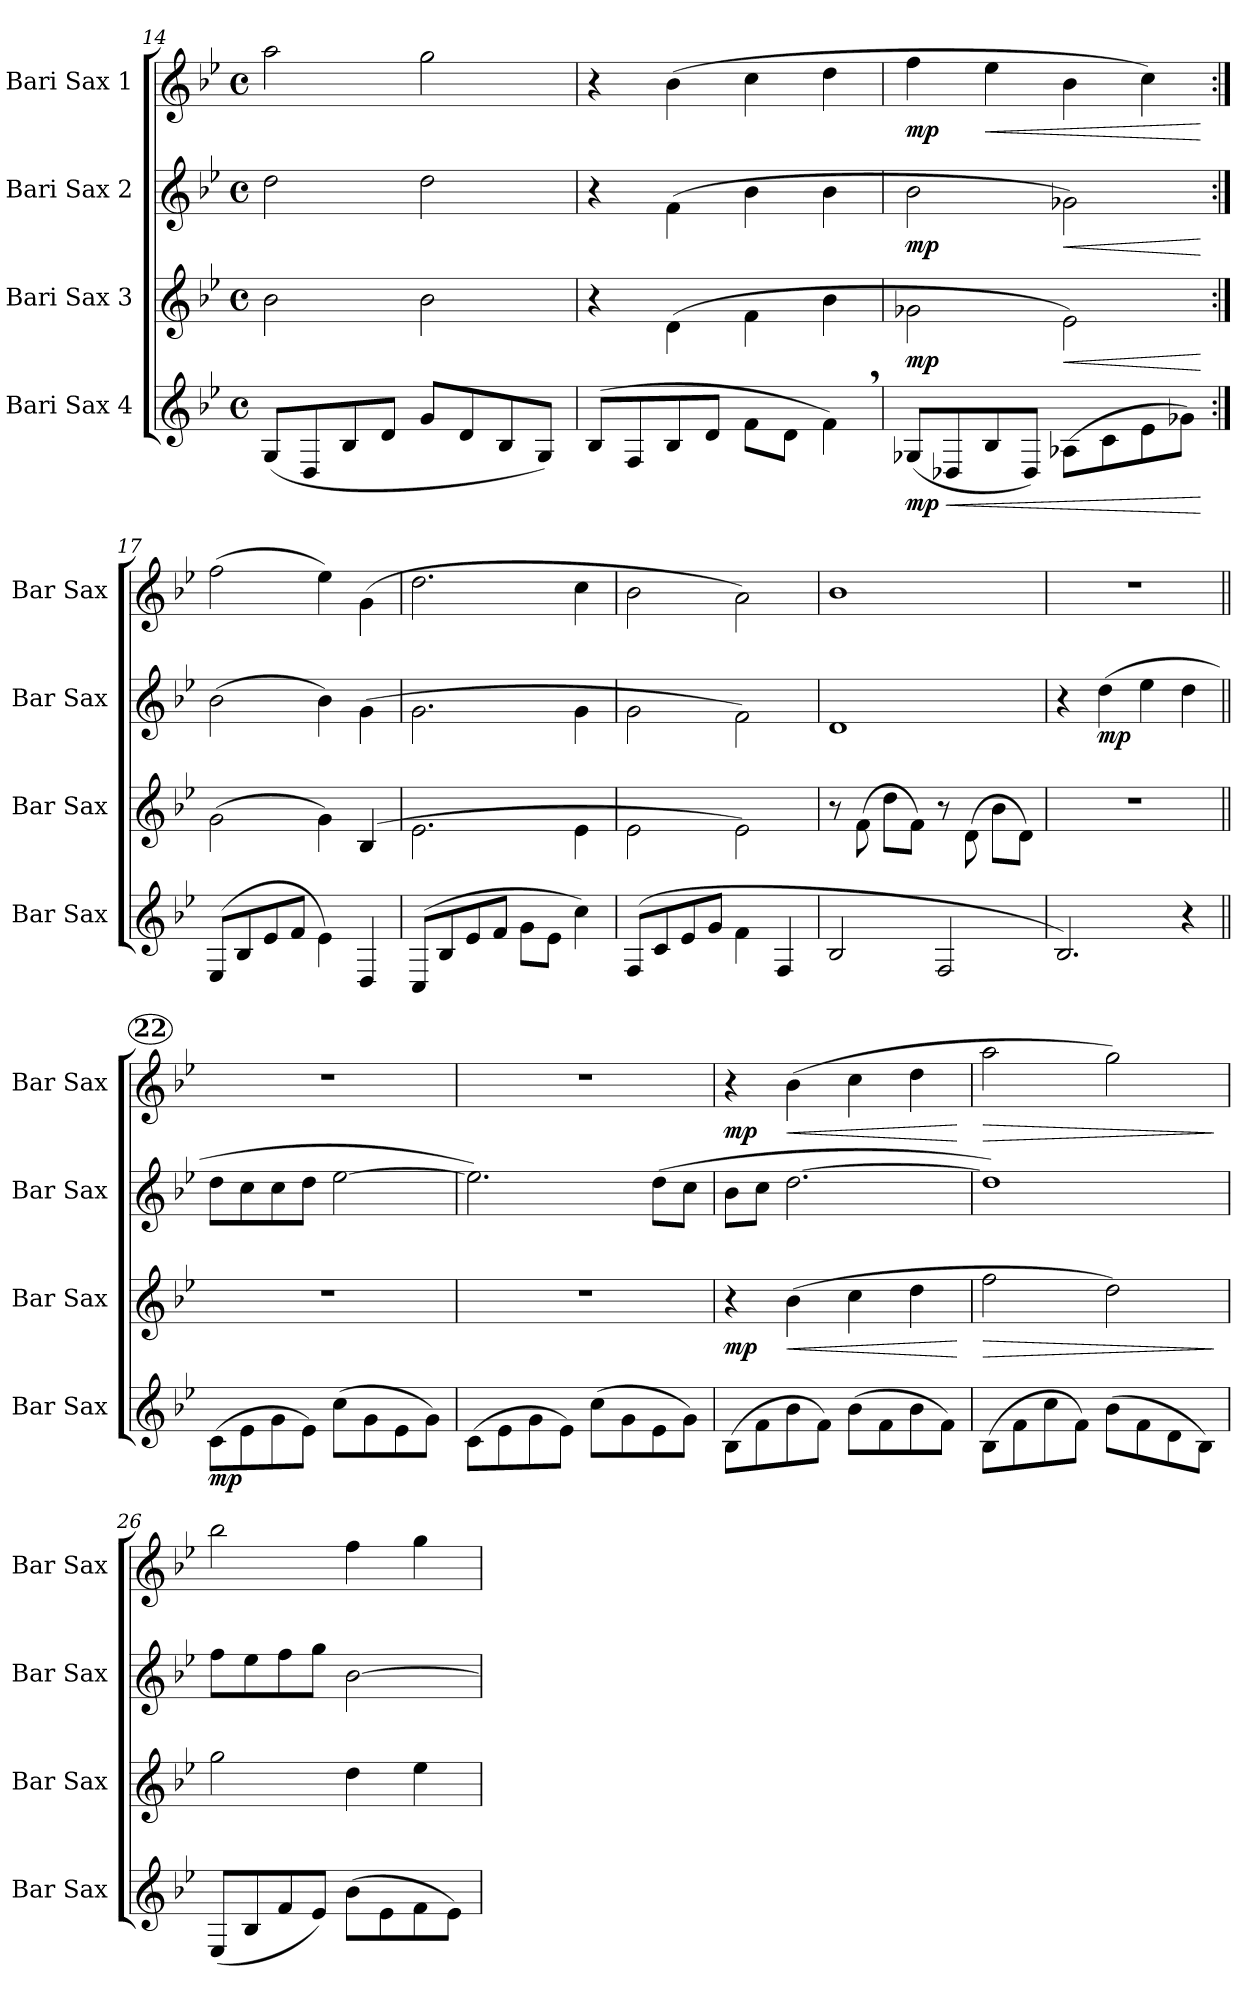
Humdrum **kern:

**kern	**dynam	**kern	**dynam	**kern	**dynam	**kern	**dynam
*part4	*part4	*part3	*part3	*part2	*part2	*part1	*part1
*staff4	*staff4	*staff3	*staff3	*staff2	*staff2	*staff1	*staff1
*I"Bari Sax 4	*	*I"Bari Sax 3	*	*I"Bari Sax 2	*	*I"Bari Sax 1	*
*I'Bar Sax	*	*I'Bar Sax	*	*I'Bar Sax	*	*I'Bar Sax	*
*clefG2	*	*clefG2	*	*clefG2	*	*clefG2	*
*ITrd12c21	*	*ITrd12c21	*	*ITrd12c21	*	*ITrd12c21	*
*k[b-e-]	*	*k[b-e-]	*	*k[b-e-]	*	*k[b-e-]	*
*B-:	*	*B-:	*	*B-:	*	*B-:	*
*M4/4	*	*M4/4	*	*M4/4	*	*M4/4	*
*met(c)	*	*met(c)	*	*met(c)	*	*met(c)	*
=14	=14	=14	=14	=14	=14	=14	=14
(<8GG/L	.	2B-\	.	2d\	.	2a\	.
8DD/	.	.	.	.	.	.	.
8BB-/	.	.	.	.	.	.	.
8D/J	.	.	.	.	.	.	.
8G/L	.	2B-\	.	2d\	.	2g\	.
8D/	.	.	.	.	.	.	.
8BB-/	.	.	.	.	.	.	.
8GG/J)	.	.	.	.	.	.	.
=15	=15	=15	=15	=15	=15	=15	=15
(>8BB-/L	.	4r	.	4r	.	4r	.
8FF/	.	.	.	.	.	.	.
8BB-/	.	(>4D\	.	(>4F\	.	(>4B-\	.
8D/J	.	.	.	.	.	.	.
8F\L	.	4F\	.	4B-\	.	4c\	.
8D\J	.	.	.	.	.	.	.
4F,>\)	.	4B-\	.	4B-\	.	4d\	.
=16	=16	=16	=16	=16	=16	=16	=16
!	!LO:DY:b	!	!LO:DY:b	!	!LO:DY:b	!	!LO:DY:b
(<8GG-X/L	mp	2G-X\	mp	2B-\	mp	4f\	mp
!	!LO:HP:b	!	!	!	!	!	!
8DD-X/	<	.	.	.	.	.	.
!	!	!	!	!	!	!	!LO:HP:b
8BB-/	.	.	.	.	.	4e-\	<
8DD-/J)	.	.	.	.	.	.	.
!	!	!	!LO:HP:b	!	!LO:HP:b	!	!
(>8AA-X\L	.	2E-\)	<	2G-X\)	<	4B-\	.
8C\	.	.	.	.	.	.	.
8E-\	.	.	.	.	.	4c\)	.
8G-X\J)	.	.	.	.	.	.	.
.	[	.	[	.	[	.	[
!!LO:LB:g=z
=17:|!	=17:|!	=17:|!	=17:|!	=17:|!	=17:|!	=17:|!	=17:|!
(>8EE-/L	.	(>2G\	.	(>2B-\	.	(>2f\	.
8BB-/	.	.	.	.	.	.	.
8E-/	.	.	.	.	.	.	.
8F/J	.	.	.	.	.	.	.
4E-\)	.	4G\)	.	4B-\)	.	4e-\)	.
4DD/	.	(4BB-/	.	(>4G\	.	(>4G\	.
=18	=18	=18	=18	=18	=18	=18	=18
(>8CC/L	.	2.E-\	.	2.G\	.	2.d\	.
8BB-/	.	.	.	.	.	.	.
8E-/	.	.	.	.	.	.	.
8F/J	.	.	.	.	.	.	.
8G\L	.	.	.	.	.	.	.
8E-\J	.	.	.	.	.	.	.
4c\)	.	4E-\	.	4G\	.	4c\	.
=19	=19	=19	=19	=19	=19	=19	=19
(>8FF/L	.	2E-\	.	2G\	.	2B-\	.
8C/	.	.	.	.	.	.	.
8E-/	.	.	.	.	.	.	.
8G/J	.	.	.	.	.	.	.
4F\	.	2E-\)	.	2F\)	.	2A\)	.
4FF/	.	.	.	.	.	.	.
=20	=20	=20	=20	=20	=20	=20	=20
2BB-/	.	8r	.	1D	.	1B-	.
.	.	(>8F\	.	.	.	.	.
.	.	8d\L	.	.	.	.	.
.	.	8F\J)	.	.	.	.	.
2FF/	.	8r	.	.	.	.	.
.	.	(>8D\	.	.	.	.	.
.	.	8B-\L	.	.	.	.	.
.	.	8D\J)	.	.	.	.	.
=21	=21	=21	=21	=21	=21	=21	=21
2.BB-/)	.	1r	.	4r	.	1r	.
!	!	!	!	!	!LO:DY:b	!	!
.	.	.	.	(>4d\	mp	.	.
.	.	.	.	4e-\	.	.	.
4r	.	.	.	4d\	.	.	.
!!LO:PB:g=z
!!LO:REH:place=s1:a:B:enc=circle:fs=12:t=22
=22||	=22||	=22||	=22||	=22||	=22||	=22||	=22||
!	!LO:DY:b	!	!	!	!	!	!
(>8C\L	mp	1r	.	8d\L	.	1r	.
8E-\	.	.	.	8c\	.	.	.
8G\	.	.	.	8c\	.	.	.
8E-\J)	.	.	.	8d\J	.	.	.
(>8c\L	.	.	.	[2e-\	.	.	.
8G\	.	.	.	.	.	.	.
8E-\	.	.	.	.	.	.	.
8G\J)	.	.	.	.	.	.	.
=23	=23	=23	=23	=23	=23	=23	=23
(>8C\L	.	1r	.	2.e-\])	.	1r	.
8E-\	.	.	.	.	.	.	.
8G\	.	.	.	.	.	.	.
8E-\J)	.	.	.	.	.	.	.
(>8c\L	.	.	.	.	.	.	.
8G\	.	.	.	.	.	.	.
8E-\	.	.	.	(>8d\L	.	.	.
8G\J)	.	.	.	8c\J	.	.	.
=24	=24	=24	=24	=24	=24	=24	=24
!	!	!	!LO:DY:b	!	!	!	!LO:DY:b
(>8BB-\L	.	4r	mp	8B-\L	.	4r	mp
8F\	.	.	.	8c\J	.	.	.
!	!	!	!LO:HP:b	!	!	!	!LO:HP:b
8B-\	.	(>4B-\	<	[2.d\	.	(>4B-\	<
8F\J)	.	.	.	.	.	.	.
(>8B-\L	.	4c\	.	.	.	4c\	.
8F\	.	.	.	.	.	.	.
8B-\	.	4d\	.	.	.	4d\	.
8F\J)	.	.	.	.	.	.	.
.	.	.	[	.	.	.	[
=25	=25	=25	=25	=25	=25	=25	=25
!	!	!	!LO:HP:b	!	!	!	!LO:HP:b
(>8BB-\L	.	2f\	>	1d])	.	2a\	>
8F\	.	.	.	.	.	.	.
8c\	.	.	.	.	.	.	.
8F\J)	.	.	.	.	.	.	.
(>8B-\L	.	2d\)	.	.	.	2g\)	.
8F\	.	.	.	.	.	.	.
8D\	.	.	.	.	.	.	.
8BB-\J)	.	.	.	.	.	.	.
.	.	.	]	.	.	.	]
=26	=26	=26	=26	=26	=26	=26	=26
(<8EE-/L	.	2g\	.	8f\L	.	2b-\	.
8BB-/	.	.	.	8e-\	.	.	.
8F/	.	.	.	8f\	.	.	.
8E-/J)	.	.	.	8g\J	.	.	.
(>8B-\L	.	4d\	.	[2B-\	.	4f\	.
8E-\	.	.	.	.	.	.	.
8F\	.	4e-\	.	.	.	4g\	.
8E-\J)	.	.	.	.	.	.	.
=	=	=	=	=	=	=	=
*-	*-	*-	*-	*-	*-	*-	*-
